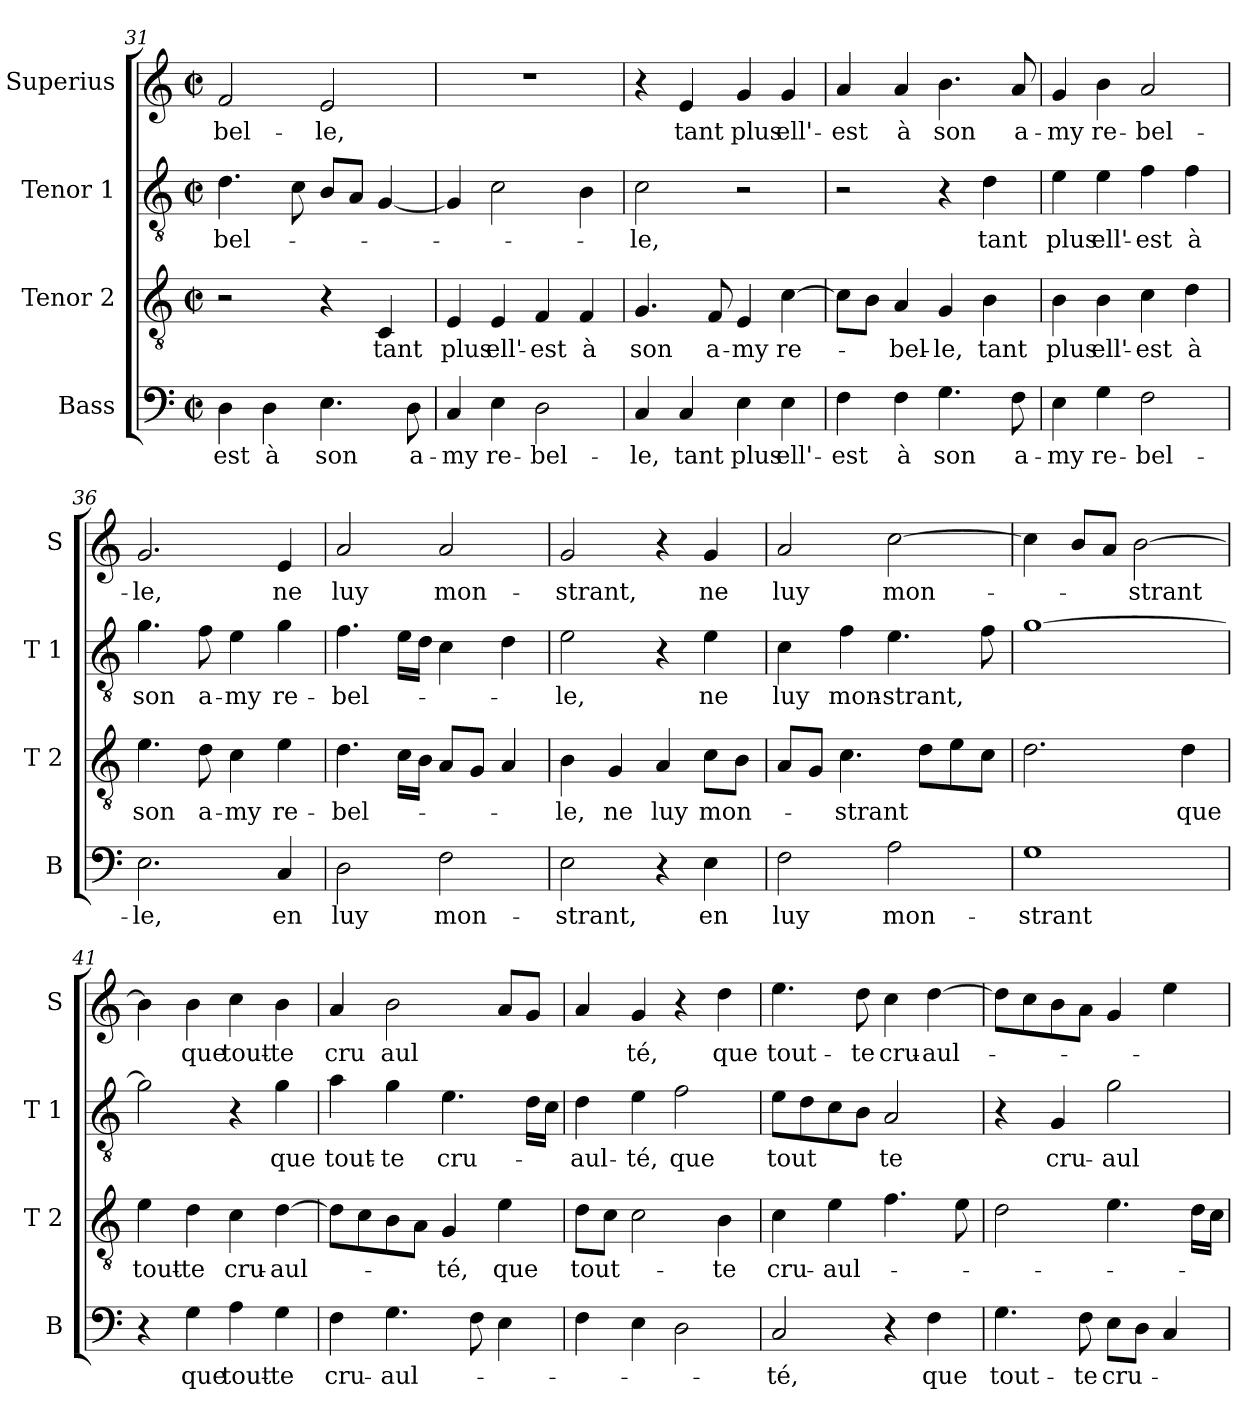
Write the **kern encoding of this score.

**kern	**text	**kern	**text	**kern	**text	**kern	**text
*part4	*part4	*part3	*part3	*part2	*part2	*part1	*part1
*staff4	*staff4	*staff3	*staff3	*staff2	*staff2	*staff1	*staff1
*I"Bass	*	*I"Tenor 2	*	*I"Tenor 1	*	*I"Superius	*
*I'B	*	*I'T 2	*	*I'T 1	*	*I'S	*
!!LO:PB:g=z
*clefF4	*	*clefGv2	*	*clefGv2	*	*clefG2	*
*k[]	*	*k[]	*	*k[]	*	*k[]	*
*C:	*	*C:	*	*C:	*	*C:	*
*M2/2	*	*M2/2	*	*M2/2	*	*M2/2	*
*met(c|)	*	*met(c|)	*	*met(c|)	*	*met(c|)	*
=31	=31	=31	=31	=31	=31	=31	=31
4D\	-est	2r	.	4.d\	-bel-	2f/	-bel-
4D\	à	.	.	.	.	.	.
.	.	.	.	8c\	.	.	.
4.E\	son	4r	.	8B/L	.	2e/	-le,
.	.	.	.	8A/J	.	.	.
.	.	4C/	tant	[4G/	.	.	.
8D\	a-	.	.	.	.	.	.
=32	=32	=32	=32	=32	=32	=32	=32
4C/	-my	4E/	plus	4G/]	.	1r	.
4E\	re-	4E/	ell'-	2c\	.	.	.
2D\	-bel-	4F/	-est	.	.	.	.
.	.	4F/	à	4B\	.	.	.
=33	=33	=33	=33	=33	=33	=33	=33
4C/	-le,	4.G/	son	2c\	-le,	4r	.
4C/	tant	.	.	.	.	4e/	tant
.	.	8F/	a-	.	.	.	.
4E\	plus	4E/	-my	2r	.	4g/	plus
4E\	ell'-	[4c\	re-	.	.	4g/	ell'-
=34	=34	=34	=34	=34	=34	=34	=34
4F\	-est	8c\L]	.	2r	.	4a/	-est
.	.	8B\J	.	.	.	.	.
4F\	à	4A/	-bel-	.	.	4a/	à
4.G\	son	4G/	-le,	4r	.	4.b\	son
.	.	4B\	tant	4d\	tant	.	.
8F\	a-	.	.	.	.	8a/	a-
=35	=35	=35	=35	=35	=35	=35	=35
4E\	-my	4B\	plus	4e\	plus	4g/	-my
4G\	re-	4B\	ell'-	4e\	ell'-	4b\	re-
2F\	-bel-	4c\	-est	4f\	-est	2a/	-bel-
.	.	4d\	à	4f\	à	.	.
!!LO:LB:g=z
=36	=36	=36	=36	=36	=36	=36	=36
2.E\	-le,	4.e\	son	4.g\	son	2.g/	-le,
.	.	8d\	a-	8f\	a-	.	.
.	.	4c\	-my	4e\	-my	.	.
4C/	en	4e\	re-	4g\	re-	4e/	ne
=37	=37	=37	=37	=37	=37	=37	=37
2D\	luy	4.d\	-bel-	4.f\	-bel-	2a/	luy
.	.	16c\LL	.	16e\LL	.	.	.
.	.	16B\JJ	.	16d\JJ	.	.	.
2F\	mon-	8A/L	.	4c\	.	2a/	mon-
.	.	8G/J	.	.	.	.	.
.	.	4A/	.	4d\	.	.	.
=38	=38	=38	=38	=38	=38	=38	=38
2E\	-strant,	4B\	-le,	2e\	-le,	2g/	-strant,
.	.	4G/	ne	.	.	.	.
4r	.	4A/	luy	4r	.	4r	.
4E\	en	8c\L	mon-	4e\	ne	4g/	ne
.	.	8B\J	.	.	.	.	.
=39	=39	=39	=39	=39	=39	=39	=39
2F\	luy	8A/L	.	4c\	luy	2a/	luy
.	.	8G/J	.	.	.	.	.
.	.	4.c\	-strant	4f\	mon-	.	.
2A\	mon-	.	.	4.e\	-strant,	[2cc\	mon-
.	.	8d\L	.	.	.	.	.
.	.	8e\	.	.	.	.	.
.	.	8c\J	.	8f\	.	.	.
=40	=40	=40	=40	=40	=40	=40	=40
1G	-strant	2.d\	.	[1g	.	4cc\]	.
.	.	.	.	.	.	8b/L	.
.	.	.	.	.	.	8a/J	.
.	.	.	.	.	.	[2b\	-strant
.	.	4d\	que	.	.	.	.
!!LO:LB:g=z
=41	=41	=41	=41	=41	=41	=41	=41
4r	.	4e\	tout-	2g\]	.	4b\]	.
4G\	que	4d\	-te	.	.	4b\	que
4A\	tout-	4c\	cru-	4r	.	4cc\	tout-
4G\	-te	[4d\	-aul-	4g\	que	4b\	-te
=42	=42	=42	=42	=42	=42	=42	=42
4F\	cru-	8d\L]	.	4a\	tout-	4a/	cru
.	.	8c\	.	.	.	.	.
4.G\	-aul-	8B\	.	4g\	-te	2b\	aul
.	.	8A\J	.	.	.	.	.
.	.	4G/	-té,	4.e\	cru-	.	.
8F\	.	.	.	.	.	.	.
4E\	.	4e\	que	.	.	8a/L	.
.	.	.	.	16d\LL	.	8g/J	.
.	.	.	.	16c\JJ	.	.	.
=43	=43	=43	=43	=43	=43	=43	=43
4F\	.	8d\L	tout-	4d\	-aul-	4a/	.
.	.	8c\J	.	.	.	.	.
4E\	.	2c\	.	4e\	-té,	4g/	té,
2D\	.	.	.	2f\	que	4r	.
.	.	4B\	-te	.	.	4dd\	que
=44	=44	=44	=44	=44	=44	=44	=44
2C/	-té,	4c\	cru-	8e\L	tout	4.ee\	tout-
.	.	.	.	8d\	.	.	.
.	.	4e\	-aul-	8c\	.	.	.
.	.	.	.	8B\J	.	8dd\	-te
4r	.	4.f\	.	2A/	te	4cc\	cru-
4F\	que	.	.	.	.	[4dd\	-aul-
.	.	8e\	.	.	.	.	.
=45	=45	=45	=45	=45	=45	=45	=45
4.G\	tout-	2d\	.	4r	.	8dd\L]	.
.	.	.	.	.	.	8cc\	.
.	.	.	.	4G/	cru-	8b\	.
8F\	-te	.	.	.	.	8a\J	.
8E\L	cru-	4.e\	.	2g\	-aul-	4g/	.
8D\J	.	.	.	.	.	.	.
4C/	.	.	.	.	.	4ee\	.
.	.	16d\LL	.	.	.	.	.
.	.	16c\JJ	.	.	.	.	.
=	=	=	=	=	=	=	=
*-	*-	*-	*-	*-	*-	*-	*-
